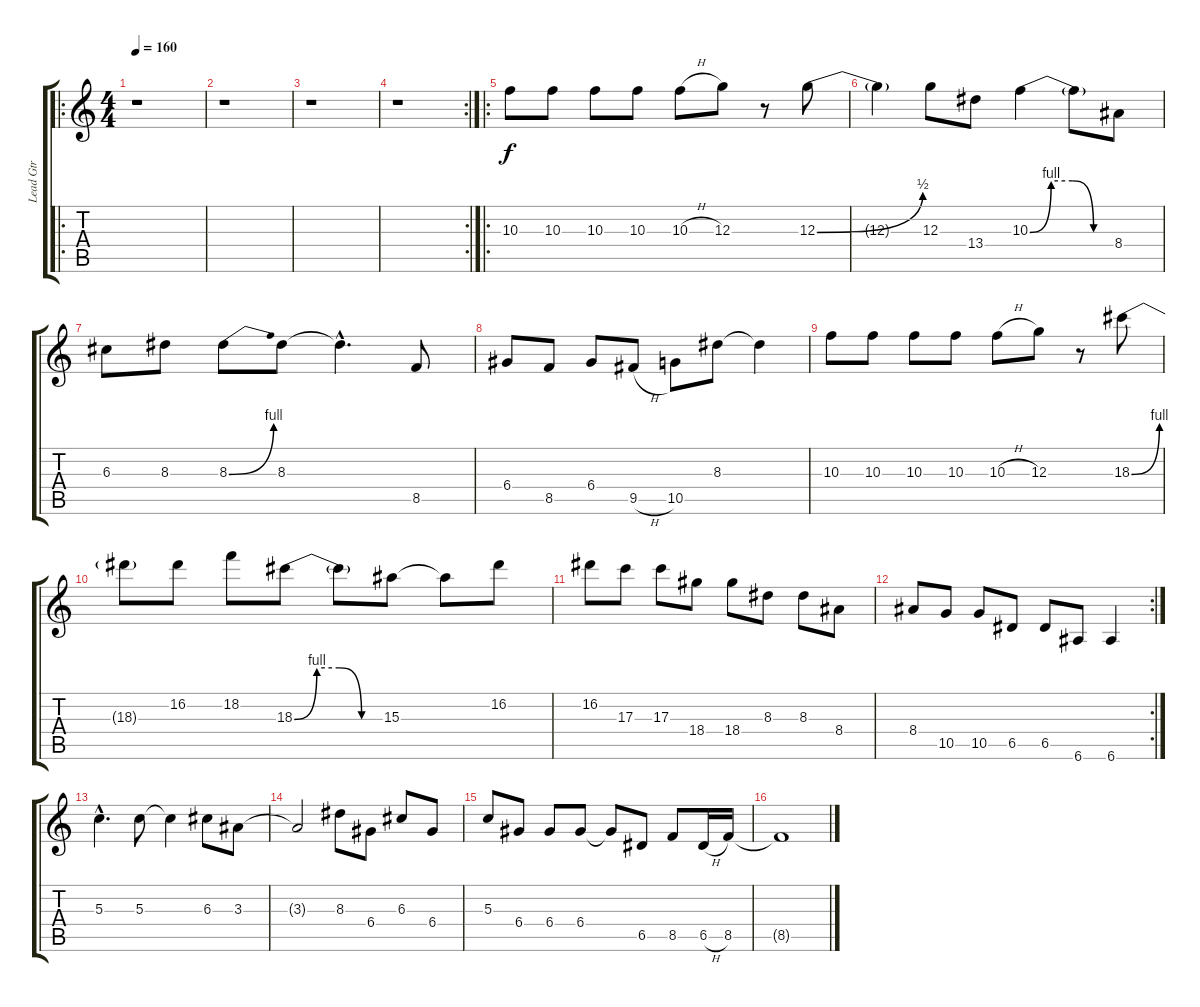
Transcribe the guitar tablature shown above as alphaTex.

\track ("Lead Gtr" "Lead Gtr") {instrument distortionguitar}
\staff {score tabs}
\tuning (E4 B3 G3 D3 A2 E2) {hide}
\ro
\ts (4 4)
\tempo 160
\clef g2
\ks c
r.1{dy f instrument distortionguitar} |
r.1 |
r.1 |
\rc 2
r.1 |
\ro
10.3.8 10.3.8 10.3.8 10.3.8 10.3{h}.8 12.3.8 r.8 12.3{be (bend 0 0 60 2)}.8 |
12.3{t}.4 12.3.8 13.4.8 10.3{be (custom 0 0 15 4 30 4 45 0 60 0)}.4 10.3{t}.8 8.4.8 |
6.3.8 8.3.8 8.3{be (bend 0 0 60 4)}.8 8.3.8 8.3{hac t}.4{d} 8.5.8 |
6.4.8 8.5.8 6.4.8 9.5{h}.8 10.5.8 8.3.8 8.3{t}.4 |
10.3.8 10.3.8 10.3.8 10.3.8 10.3{h}.8 12.3.8 r.8 18.3{be (bend 0 0 60 4)}.8 |
18.3{t}.8 16.2.8 18.2.8 18.3{be (custom 0 0 15 4 30 4 45 0 60 0)}.8 18.3{t}.8 15.3.8 15.3{t}.8 16.2.8 |
16.2.8 17.3.8 17.3.8 18.4.8 18.4.8 8.3.8 8.3.8 8.4.8 |
\rc 2
8.4.8 10.5.8 10.5.8 6.5.8 6.5.8 6.6.8 6.6.4 |
5.3{hac}.4{d} 5.3.8 5.3{t}.4 6.3.8 3.3.8 |
3.3{t}.2 8.3.8 6.4.8 6.3.8 6.4.8 |
5.3.8 6.4.8 6.4.8 6.4.8 6.4{t}.8 6.5.8 8.5.8 6.5{h}.16 8.5.16 |
8.5{t}.1
